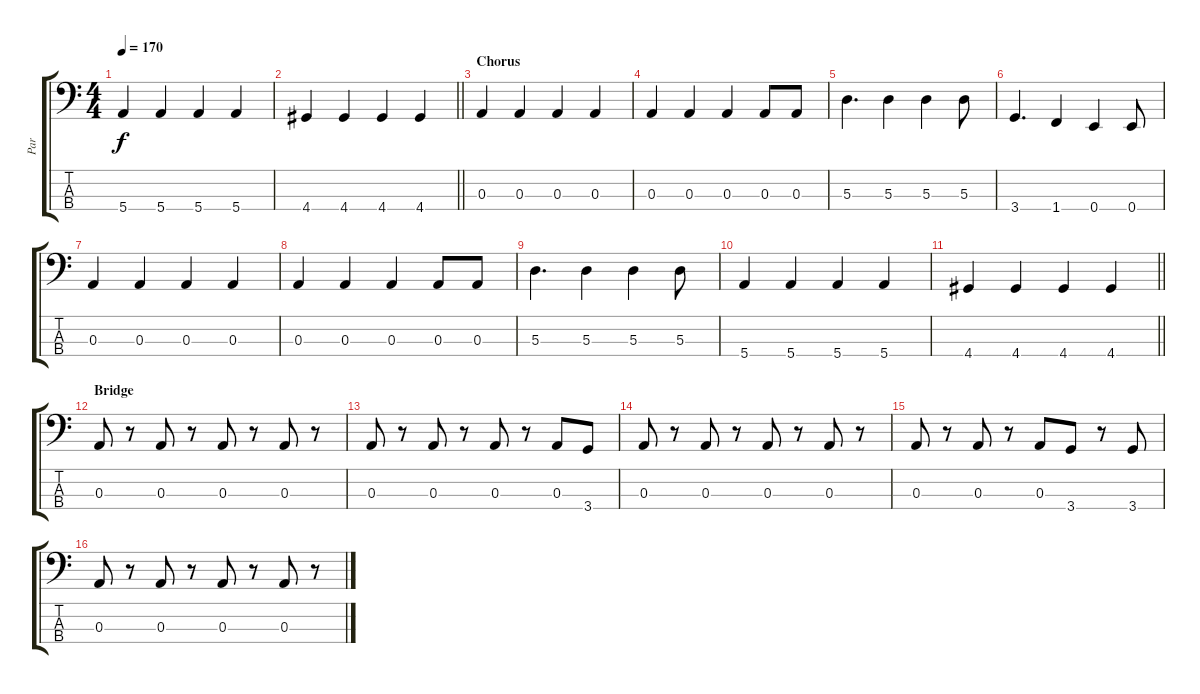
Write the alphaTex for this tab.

\track ("Par" "Par") {instrument electricbasspick}
\staff {score tabs}
\tuning (G2 D2 A1 E1) {hide}
\ts (4 4)
\tempo 170
\clef f4
\ks c
5.4.4{dy f} 5.4.4 5.4.4 5.4.4 |
\barLineRight lightlight
4.4.4 4.4.4 4.4.4 4.4.4 |
\section ("" "Chorus")
0.3.4 0.3.4 0.3.4 0.3.4 |
0.3.4 0.3.4 0.3.4 0.3.8 0.3.8 |
5.3.4{d} 5.3.4 5.3.4 5.3.8 |
3.4.4{d} 1.4.4 0.4.4 0.4.8 |
0.3.4 0.3.4 0.3.4 0.3.4 |
0.3.4 0.3.4 0.3.4 0.3.8 0.3.8 |
5.3.4{d} 5.3.4 5.3.4 5.3.8 |
5.4.4 5.4.4 5.4.4 5.4.4 |
\barLineRight lightlight
4.4.4 4.4.4 4.4.4 4.4.4 |
\section ("" "Bridge")
0.3.8 r.8 0.3.8 r.8 0.3.8 r.8 0.3.8 r.8 |
0.3.8 r.8 0.3.8 r.8 0.3.8 r.8 0.3.8 3.4.8 |
0.3.8 r.8 0.3.8 r.8 0.3.8 r.8 0.3.8 r.8 |
0.3.8 r.8 0.3.8 r.8 0.3.8 3.4.8 r.8 3.4.8 |
0.3.8 r.8 0.3.8 r.8 0.3.8 r.8 0.3.8 r.8
